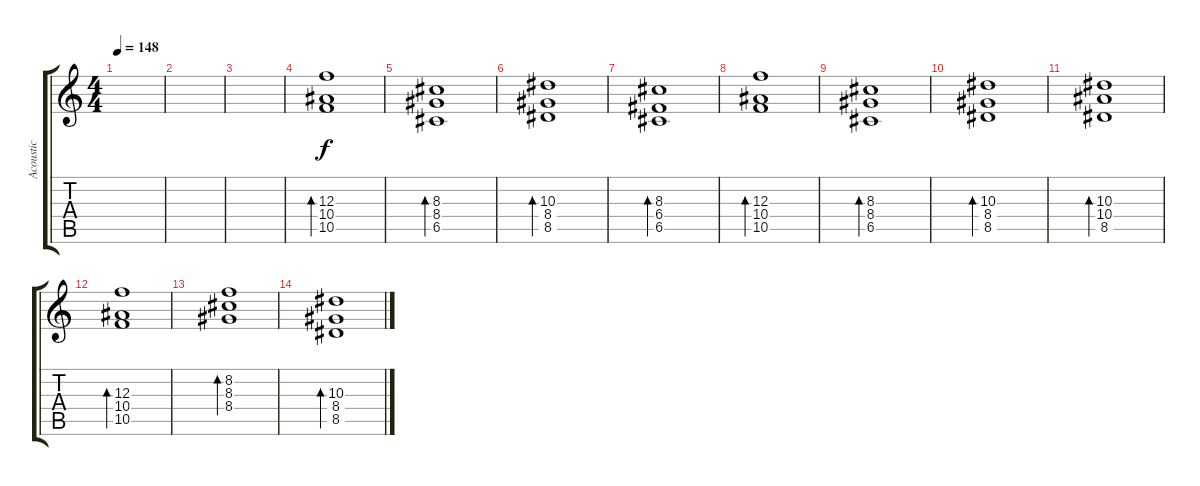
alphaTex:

\track ("Acoustic" "Acoustic") {instrument acousticguitarsteel}
\staff {score tabs}
\tuning (D4 A3 F3 C3 G2 D2) {hide}
\ts (4 4)
\tempo 148
\clef g2
\ks c
|
|
|
(12.3 10.4 10.5).1{bd 60 instrument brightacousticpiano} |
(8.3 8.4 6.5).1{bd 60} |
(10.3 8.4 8.5).1{bd 60} |
(8.3 6.4 6.5).1{bd 60} |
(12.3 10.4 10.5).1{bd 60} |
(8.3 8.4 6.5).1{bd 60} |
(10.3 8.4 8.5).1{bd 60} |
(10.3 10.4 8.5).1{bd 60} |
(12.3 10.4 10.5).1{bd 60} |
(8.2 8.3 8.4).1{bd 60} |
(10.3 8.4 8.5).1{bd 60}
